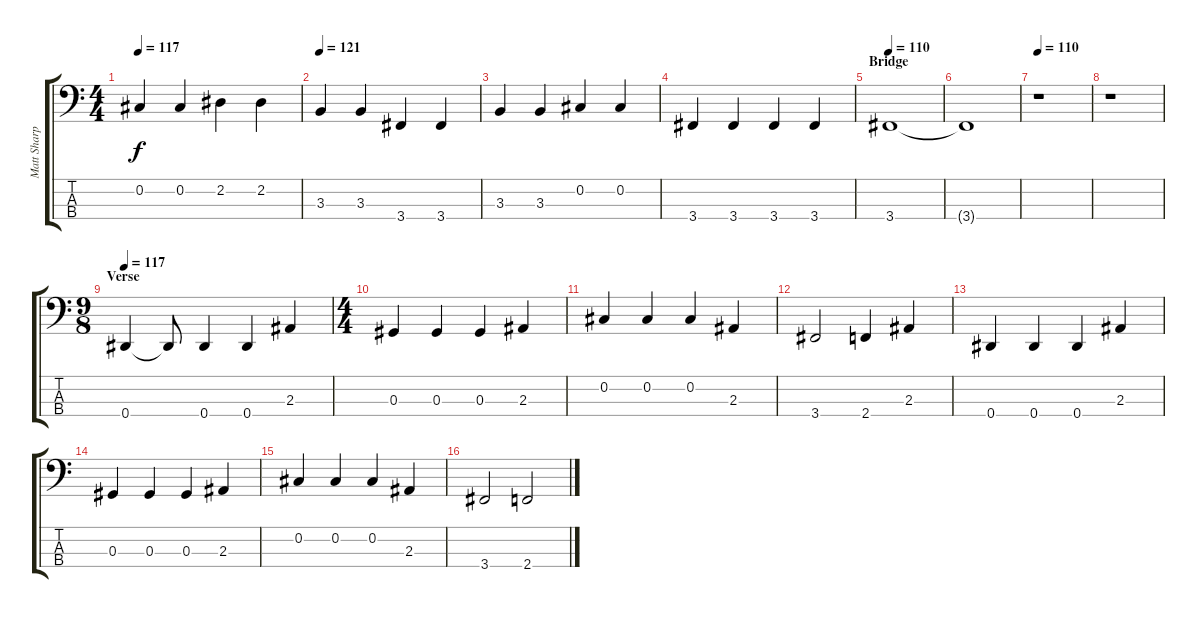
\track ("Matt Sharp" "Matt Sharp") {instrument electricbasspick}
\staff {score tabs}
\tuning (Gb2 Db2 Ab1 Eb1) {hide}
\ts (4 4)
\tempo 117
\clef f4
\ks c
0.2.4{dy f} 0.2.4 2.2.4 2.2.4 |
\tempo 121
3.3.4 3.3.4 3.4.4 3.4.4 |
3.3.4 3.3.4 0.2.4 0.2.4 |
3.4.4 3.4.4 3.4.4 3.4.4 |
\section ("" "Bridge")
\tempo 110
3.4.1 |
3.4{t}.1 |
\tempo 110
r.1 |
r.1 |
\ts (9 8)
\section ("" "Verse")
\tempo 117
0.4.4 0.4{t}.8 0.4.4 0.4.4 2.3.4 |
\ts (4 4)
0.3.4 0.3.4 0.3.4 2.3.4 |
0.2.4 0.2.4 0.2.4 2.3.4 |
3.4.2 2.4.4 2.3.4 |
0.4.4 0.4.4 0.4.4 2.3.4 |
0.3.4 0.3.4 0.3.4 2.3.4 |
0.2.4 0.2.4 0.2.4 2.3.4 |
3.4.2 2.4.2
